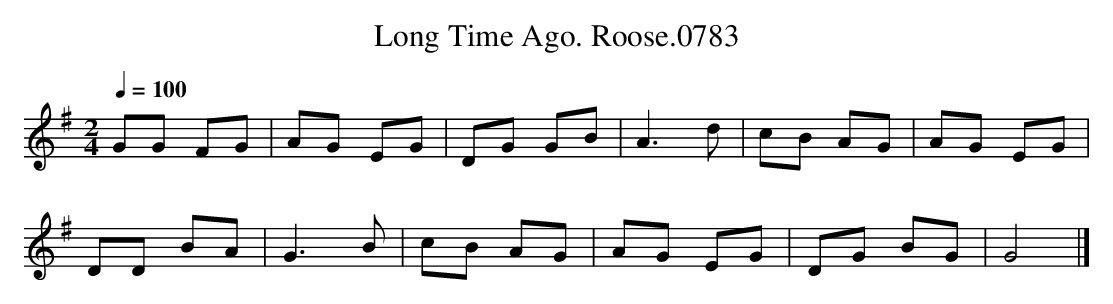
X:1
T:Long Time Ago. Roose.0783
M:2/4
L:1/8
Q:1/4=100
K:G
GG FG | AG EG | DG GB | A3d | cB AG | AG EG |
DD BA | G3B | cB AG | AG EG | DG BG | G4 |]
